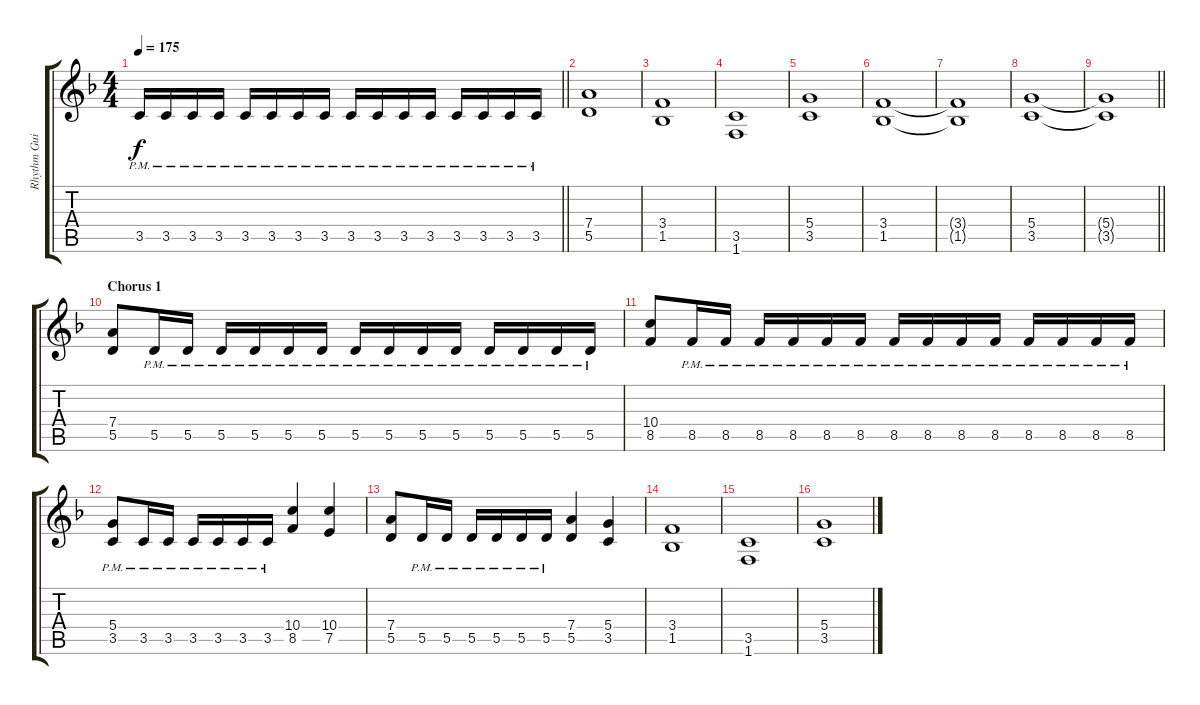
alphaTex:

\track ("Rhythm Guitar 2: Tapani Kangas" "Rhythm Gui") {instrument distortionguitar}
\staff {score tabs}
\tuning (E4 B3 G3 D3 A2 E2) {hide}
\ts (4 4)
\tempo 175
\clef g2
\barLineRight lightlight
\ks dminor
3.5{pm}.16{dy f} 3.5{pm}.16 3.5{pm}.16 3.5{pm}.16 3.5{pm}.16 3.5{pm}.16 3.5{pm}.16 3.5{pm}.16 3.5{pm}.16 3.5{pm}.16 3.5{pm}.16 3.5{pm}.16 3.5{pm}.16 3.5{pm}.16 3.5{pm}.16 3.5{pm}.16 |
(7.4 5.5).1 |
(3.4 1.5).1 |
(3.5 1.6).1 |
(5.4 3.5).1 |
(3.4 1.5).1 |
(3.4{t} 1.5{t}).1 |
(5.4 3.5).1 |
\barLineRight lightlight
(5.4{t} 3.5{t}).1 |
\section ("" "Chorus 1")
(7.4 5.5).8 5.5{pm}.16 5.5{pm}.16 5.5{pm}.16 5.5{pm}.16 5.5{pm}.16 5.5{pm}.16 5.5{pm}.16 5.5{pm}.16 5.5{pm}.16 5.5{pm}.16 5.5{pm}.16 5.5{pm}.16 5.5{pm}.16 5.5{pm}.16 |
(10.4 8.5).8 8.5{pm}.16 8.5{pm}.16 8.5{pm}.16 8.5{pm}.16 8.5{pm}.16 8.5{pm}.16 8.5{pm}.16 8.5{pm}.16 8.5{pm}.16 8.5{pm}.16 8.5{pm}.16 8.5{pm}.16 8.5{pm}.16 8.5{pm}.16 |
(5.4 3.5{pm}).8 3.5{pm}.16 3.5{pm}.16 3.5{pm}.16 3.5{pm}.16 3.5{pm}.16 3.5{pm}.16 (10.4 8.5).4 (10.4 7.5).4 |
(7.4 5.5).8 5.5{pm}.16 5.5{pm}.16 5.5{pm}.16 5.5{pm}.16 5.5{pm}.16 5.5{pm}.16 (7.4 5.5).4 (5.4 3.5).4 |
(3.4 1.5).1 |
(3.5 1.6).1 |
(5.4 3.5).1
